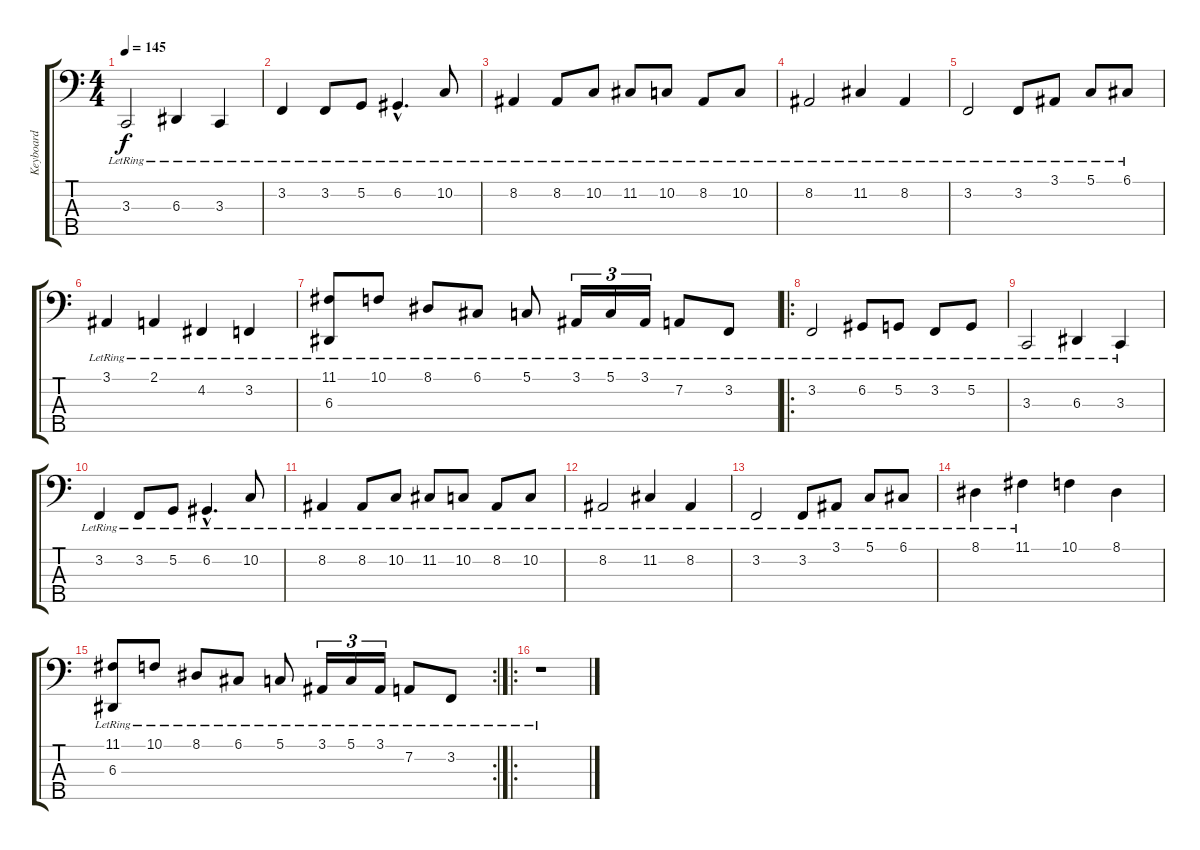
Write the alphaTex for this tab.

\track ("Keyboard" "Keyboard") {instrument harpsichord}
\staff {score tabs}
\tuning (G2 D2 A1 E1 B0) {hide}
\ts (4 4)
\tempo 145
\clef f4
\ks c
3.3{lr}.2{dy f} 6.3{lr}.4 3.3{lr}.4 |
3.2{lr}.4 3.2{lr}.8 5.2{lr}.8 6.2{hac lr}.4{d} 10.2{lr}.8 |
8.2{lr}.4 8.2{lr}.8 10.2{lr}.8 11.2{lr}.8 10.2{lr}.8 8.2{lr}.8 10.2{lr}.8 |
8.2{lr}.2 11.2{lr}.4 8.2{lr}.4 |
3.2{lr}.2 3.2{lr}.8 3.1{lr}.8 5.1{lr}.8 6.1{lr}.8 |
3.1{lr}.4 2.1{lr}.4 4.2{lr}.4 3.2{lr}.4 |
(11.1{lr} 6.3{lr}).8 10.1{lr}.8 8.1{lr}.8 6.1{lr}.8 5.1{lr}.8 3.1{lr}.16{tu (3 2)} 5.1{lr}.16{tu (3 2)} 3.1{lr}.16{tu (3 2)} 7.2{lr}.8 3.2{lr}.8 |
\ro
3.2{lr}.2 6.2{lr}.8 5.2{lr}.8 3.2{lr}.8 5.2{lr}.8 |
3.3{lr}.2 6.3{lr}.4 3.3{lr}.4 |
3.2{lr}.4 3.2{lr}.8 5.2{lr}.8 6.2{hac lr}.4{d} 10.2{lr}.8 |
8.2{lr}.4 8.2{lr}.8 10.2{lr}.8 11.2{lr}.8 10.2{lr}.8 8.2{lr}.8 10.2{lr}.8 |
8.2{lr}.2 11.2{lr}.4 8.2{lr}.4 |
3.2{lr}.2 3.2{lr}.8 3.1{lr}.8 5.1{lr}.8 6.1{lr}.8 |
8.1{lr}.4 11.1{lr}.4 10.1.4 8.1.4 |
\rc 2
(11.1{lr} 6.3{lr}).8 10.1{lr}.8 8.1{lr}.8 6.1{lr}.8 5.1{lr}.8 3.1{lr}.16{tu (3 2)} 5.1{lr}.16{tu (3 2)} 3.1{lr}.16{tu (3 2)} 7.2{lr}.8 3.2{lr}.8 |
\ro
r.1
